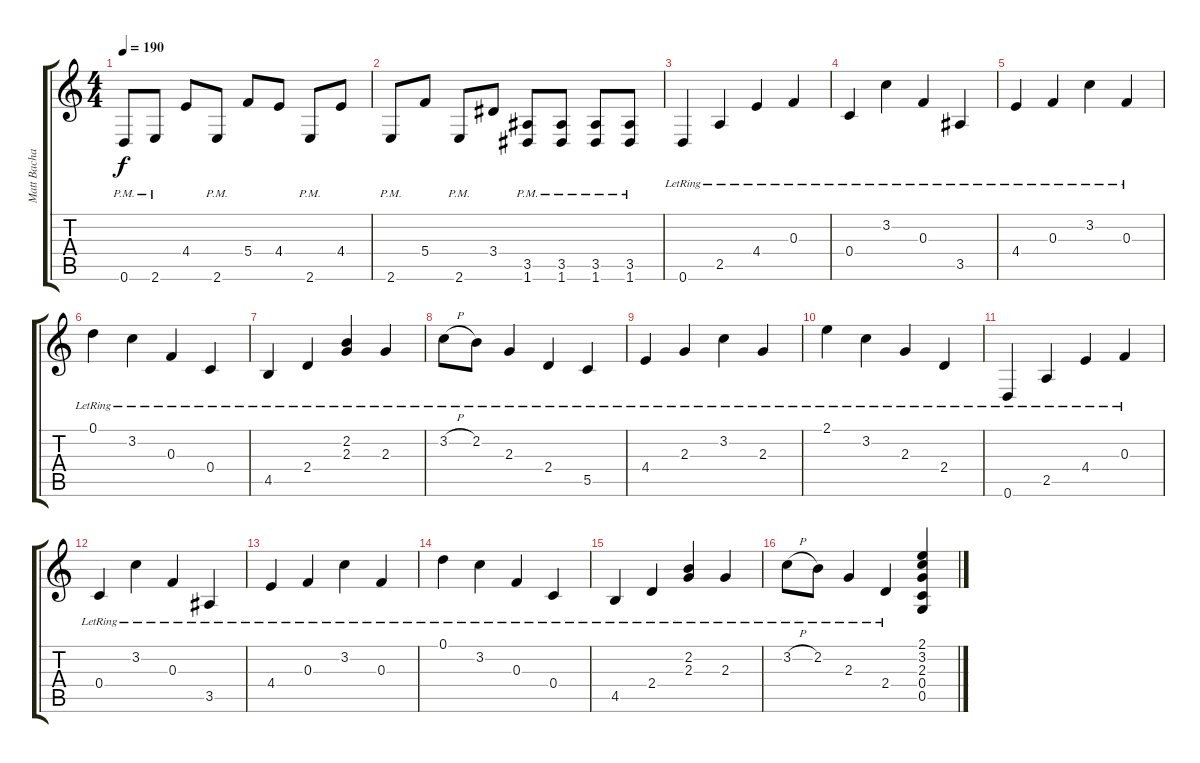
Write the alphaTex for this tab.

\track ("Matt Bachand" "Matt Bacha") {instrument distortionguitar}
\staff {score tabs}
\tuning (D4 A3 F3 C3 G2 D2) {hide}
\ts (4 4)
\tempo 190
\clef g2
\ks c
0.6{pm}.8{dy f} 2.6{pm}.8 4.4.8 2.6{pm}.8 5.4.8 4.4.8 2.6{pm}.8 4.4.8 |
2.6{pm}.8 5.4.8 2.6{pm}.8 3.4.8 (3.5{pm} 1.6{pm}).8 (3.5{pm} 1.6{pm}).8 (3.5{pm} 1.6{pm}).8 (3.5{pm} 1.6{pm}).8 |
0.6{lr}.4{balance 8 instrument acousticguitarsteel} 2.5{lr}.4 4.4{lr}.4 0.3{lr}.4 |
0.4{lr}.4 3.2{lr}.4 0.3{lr}.4 3.5{lr}.4 |
4.4{lr}.4 0.3{lr}.4 3.2{lr}.4 0.3{lr}.4 |
0.1{lr}.4 3.2{lr}.4 0.3{lr}.4 0.4{lr}.4 |
4.5{lr}.4 2.4{lr}.4 (2.2{lr} 2.3{lr}).4 2.3{lr}.4 |
3.2{h lr}.8 2.2{lr}.8 2.3{lr}.4 2.4{lr}.4 5.5{lr}.4 |
4.4{lr}.4 2.3{lr}.4 3.2{lr}.4 2.3{lr}.4 |
2.1{lr}.4 3.2{lr}.4 2.3{lr}.4 2.4{lr}.4 |
0.6{lr}.4 2.5{lr}.4 4.4{lr}.4 0.3{lr}.4 |
0.4{lr}.4 3.2{lr}.4 0.3{lr}.4 3.5{lr}.4 |
4.4{lr}.4 0.3{lr}.4 3.2{lr}.4 0.3{lr}.4 |
0.1{lr}.4 3.2{lr}.4 0.3{lr}.4 0.4{lr}.4 |
4.5{lr}.4 2.4{lr}.4 (2.2{lr} 2.3{lr}).4 2.3{lr}.4 |
3.2{h lr}.8 2.2{lr}.8 2.3{lr}.4 2.4{lr}.4 (2.1 3.2 2.3 0.4 0.5).4
